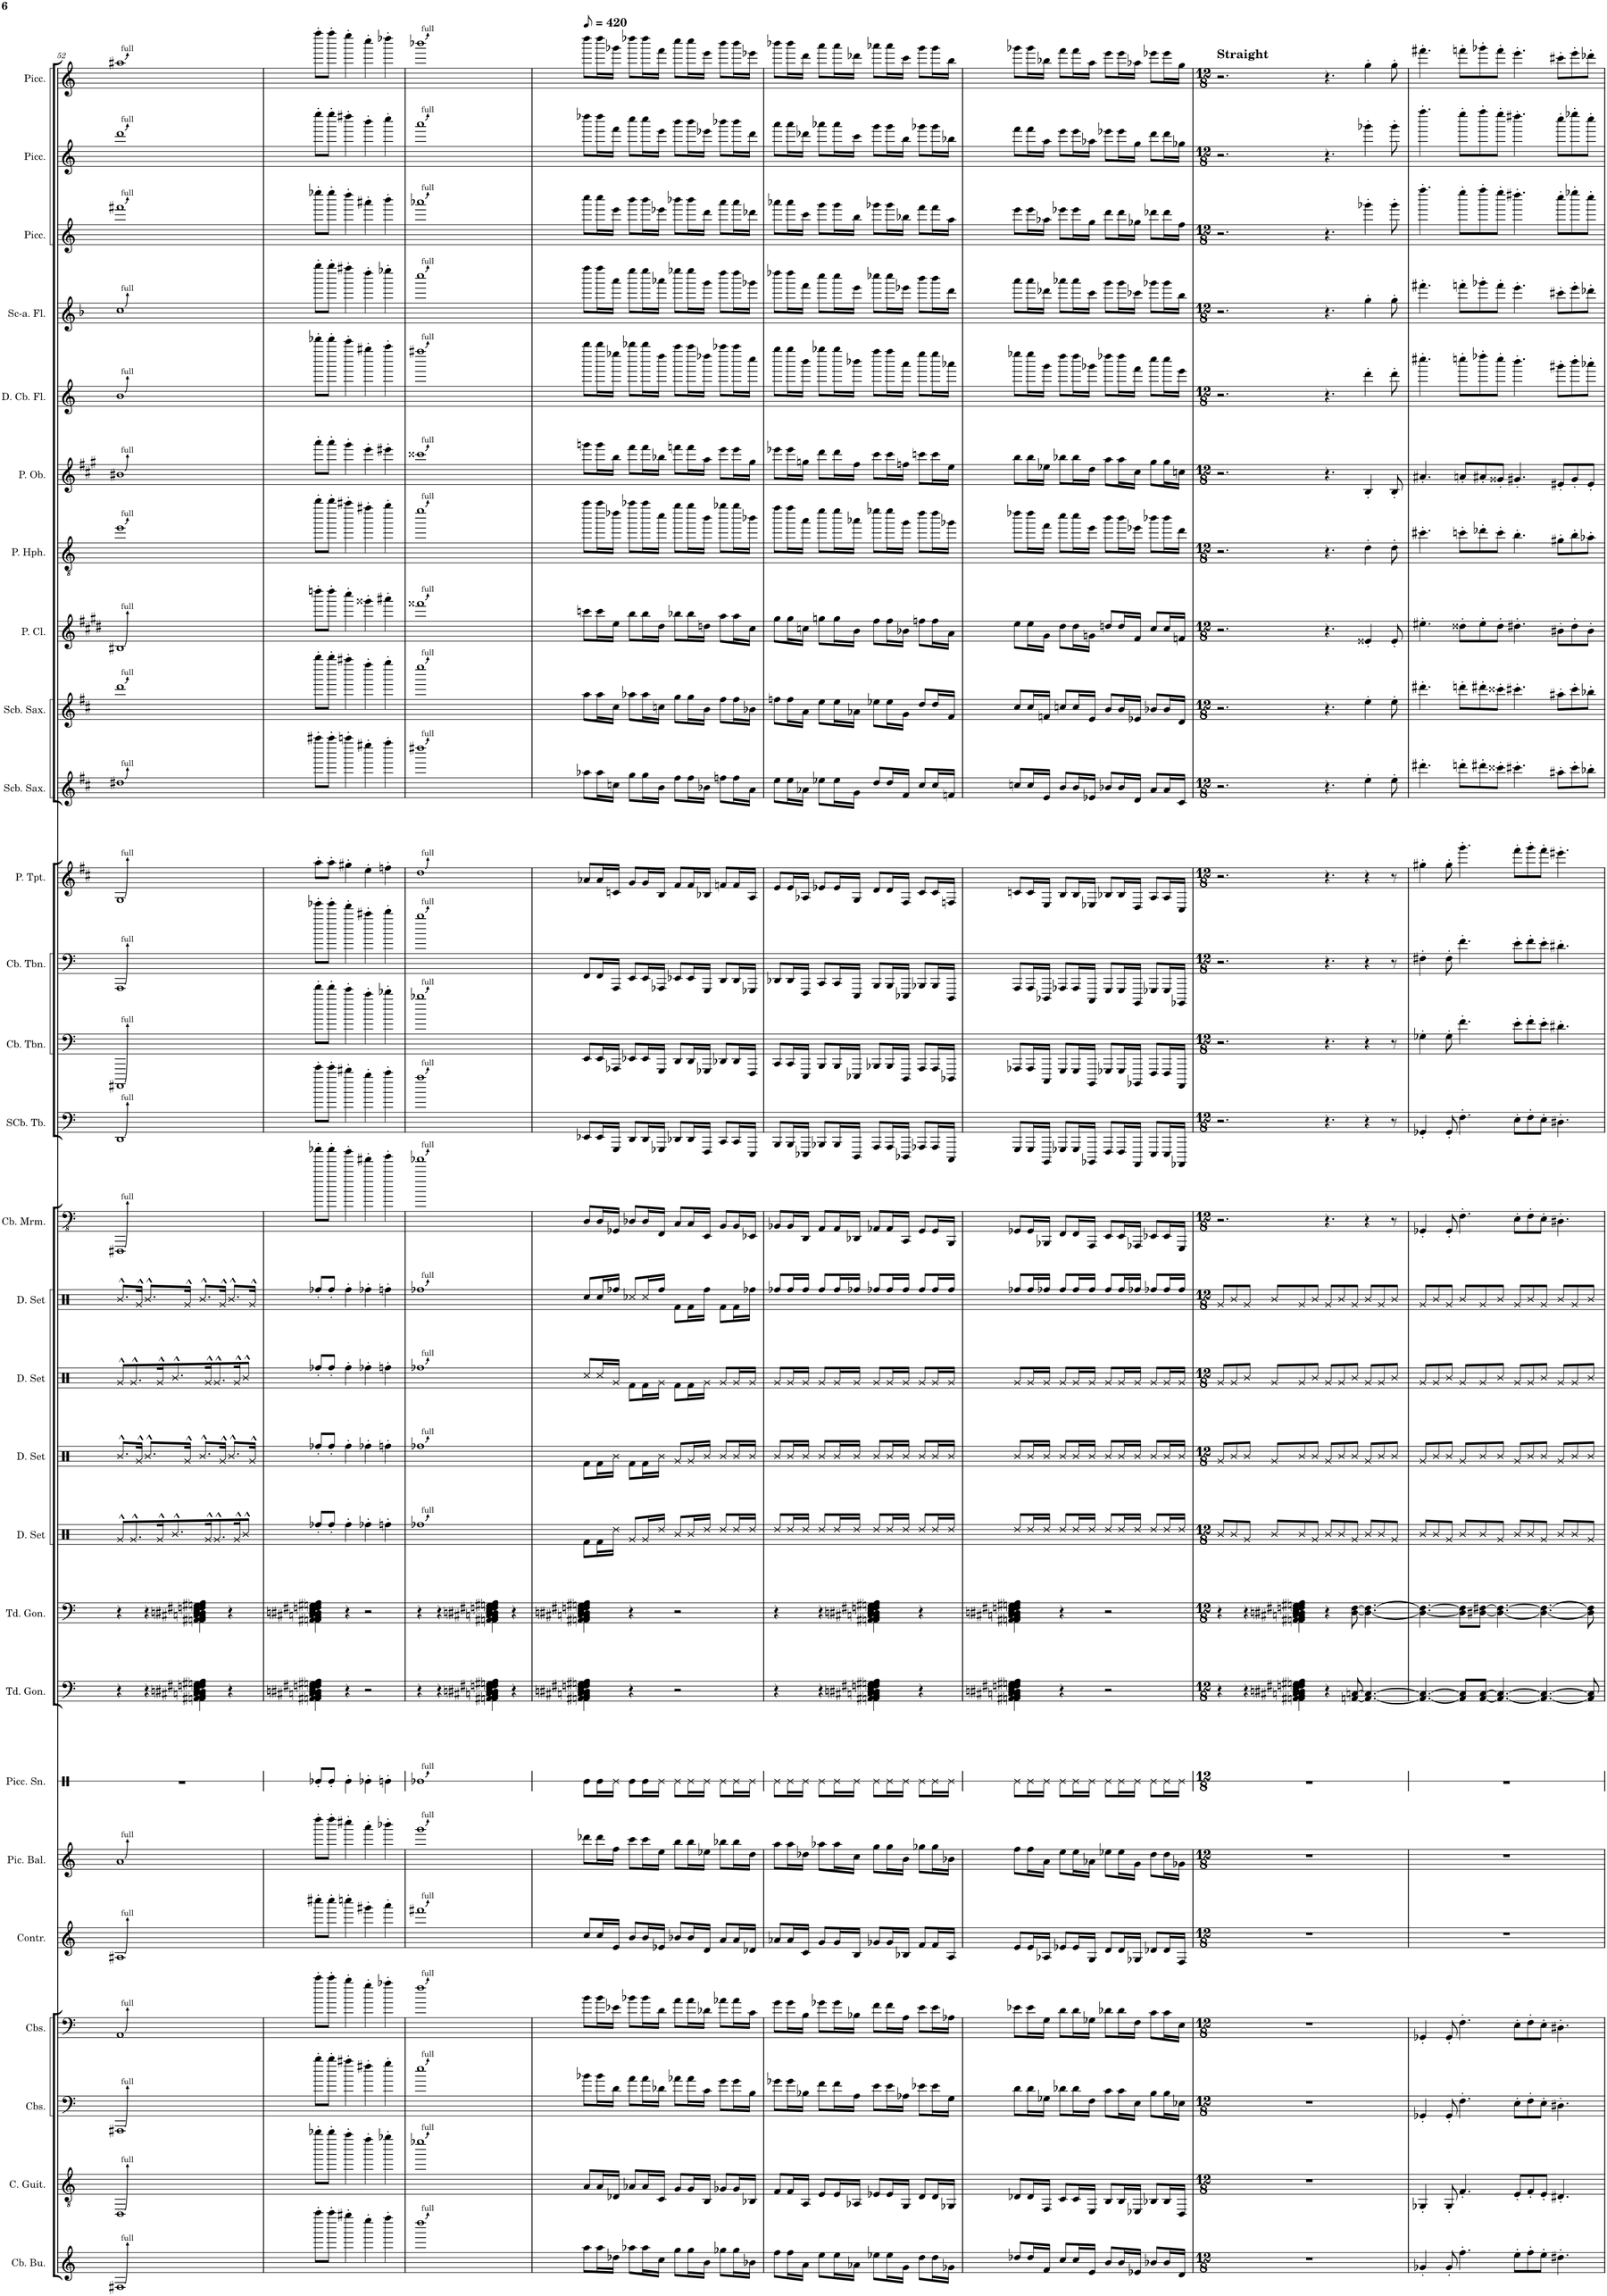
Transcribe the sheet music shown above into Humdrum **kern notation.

**kern	**kern	**kern	**kern	**kern	**kern	**kern	**kern	**kern	**kern	**kern	**kern	**kern	**kern	**kern	**kern	**kern	**kern	**kern	**kern	**kern	**kern	**kern
*part23	*part22	*part21	*part20	*part19	*part18	*part17	*part16	*part15	*part14	*part13	*part12	*part11	*part10	*part9	*part8	*part7	*part6	*part5	*part4	*part3	*part2	*part1
*staff23	*staff22	*staff21	*staff20	*staff19	*staff18	*staff17	*staff16	*staff15	*staff14	*staff13	*staff12	*staff11	*staff10	*staff9	*staff8	*staff7	*staff6	*staff5	*staff4	*staff3	*staff2	*staff1
*I"Contrabass Bugle	*I"Contra Guitar	*I"Contrabasses	*I"Contrabasses	*I"Contralto	*I"Piccolo Balalaika	*I"Tuned Gongs	*I"Tuned Gongs	*I"Contrabass Marimba	*I"Sub-Contrabass Tuba	*I"Contrabass Trombone	*I"Contrabass Trombone	*I"Piccolo Trumpet	*I"Subcontrabass Saxophone	*I"Subcontrabass Saxophone	*I"Piccolo Clarinet	*I"Piccolo Heckelphone	*I"Piccolo Oboe	*I"Double Contrabass Flute	*I"Sub Contra-alto Flute	*I"Piccolo	*I"Piccolo	*I"Piccolo
*I'Cb. Bu.	*I'C. Guit.	*I'Cbs.	*I'Cbs.	*I'Contr.	*I'Pic. Bal.	*I'Td. Gon.	*I'Td. Gon.	*I'Cb. Mrm.	*I'SCb. Tb.	*I'Cb. Tbn.	*I'Cb. Tbn.	*I'P. Tpt.	*I'Scb. Sax.	*I'Scb. Sax.	*I'P. Cl.	*I'P. Hph.	*I'P. Ob.	*I'D. Cb. Fl.	*I'Sc-a. Fl.	*I'Picc.	*I'Picc.	*I'Picc.
!!LO:PB:g=z
*clefG2	*clefGv2	*clefF4	*clefF4	*clefG2	*clefG2	*clefF4	*clefF4	*clefFv4	*clefF4	*clefF4	*clefF4	*clefG2	*clefG2	*clefG2	*clefG2	*clefGv2	*clefG2	*clefG2	*clefG2	*clefG2	*clefG2	*clefG2
*Trd14c24	*	*Trd7c12	*Trd7c12	*	*	*	*	*	*	*	*	*Trd-6c-10	*Trd22c38	*Trd22c38	*Trd-5c-8	*	*Trd-2c-3	*Trd21c36	*Trd17c29	*Trd-7c-12	*Trd-7c-12	*Trd-7c-12
*k[]	*k[]	*k[]	*k[]	*k[]	*k[]	*k[]	*k[]	*k[]	*k[]	*k[]	*k[]	*k[f#c#]	*k[f#c#]	*k[f#c#]	*k[f#c#g#d#]	*k[]	*k[f#c#g#]	*k[]	*k[b-]	*k[]	*k[]	*k[]
*M4/4	*M4/4	*M4/4	*M4/4	*M4/4	*M4/4	*M4/4	*M4/4	*M4/4	*M4/4	*M4/4	*M4/4	*M4/4	*M4/4	*M4/4	*M4/4	*M4/4	*M4/4	*M4/4	*M4/4	*M4/4	*M4/4	*M4/4
=52	=52	=52	=52	=52	=52	=52	=52	=52	=52	=52	=52	=52	=52	=52	=52	=52	=52	=52	=52	=52	=52	=52
1F#X	1DD	1AAA#X	1AA	1A#X	1a	4r	4r	1FFFF#X	1DD	1AAAA#X	1AAA	1G	1dd#X	1ddd	1B#X	1ee	1b#X	1b	1cc	1fff#X	1ddd	1aa#X
.	.	.	.	.	.	4r	4r	.	.	.	.	.	.	.	.	.	.	.	.	.	.	.
.	.	.	.	.	.	4AAn\ 4AA#X\ 4BB\ 4Cn\ 4C#X\ 4Dn\ 4D#X\ 4E\ 4Fn\ 4F#X\ 4Gn\ 4G#X\ 4A\	4AAn\ 4AA#X\ 4BB\ 4Cn\ 4C#X\ 4Dn\ 4D#X\ 4E\ 4Fn\ 4F#X\ 4Gn\ 4G#X\ 4A\	.	.	.	.	.	.	.	.	.	.	.	.	.	.	.
.	.	.	.	.	.	4r	4r	.	.	.	.	.	.	.	.	.	.	.	.	.	.	.
=53	=53	=53	=53	=53	=53	=53	=53	=53	=53	=53	=53	=53	=53	=53	=53	=53	=53	=53	=53	=53	=53	=53
8aaaa'\L	8bbb-X'\L	8bb'\L	8ccc'\L	8cccc#X'\L	8dddd'\L	4AAn\ 4AA#X\ 4BB\ 4Cn\ 4C#X\ 4Dn\ 4D#X\ 4E\ 4Fn\ 4F#X\ 4Gn\ 4G#X\ 4A\	4AAn\ 4AA#X\ 4BB\ 4Cn\ 4C#X\ 4Dn\ 4D#X\ 4E\ 4Fn\ 4F#X\ 4Gn\ 4G#X\ 4A\	8eee-X'\L	8eee'\L	8fff'\L	8ggg-X'\L	8aa'\L	8aaaa#X'\L	8bbbb'\L	8ddddn'\L	8bbb'\L	8aaa'\L	8ddddd-X'\L	8gggg'\L	8eeee-X'\L	8eeee'\L	8ffff'\L
8aaaa'\J	8bbb-'\J	8bb'\J	8ccc'\J	8cccc#'\J	8dddd'\J	.	.	8eee-'\J	8eee'\J	8fff'\J	8ggg-'\J	8aa'\J	8aaaa#'\J	8bbbb'\J	8dddd'\J	8bbb'\J	8aaa'\J	8ddddd-'\J	8gggg'\J	8eeee-'\J	8eeee'\J	8ffff'\J
4gggg#X'\	4aaa'\	4aa#X'\	4bb'\	4ccccn'\	4cccc#X'\	4r	4r	4ddd'\	4ddd#X'\	4eee'\	4fff'\	4gg#X'\	4aaaan'\	4aaaa#X'\	4cccc#'\	4aaa#X'\	4ggg#'\	4ccccc'\	4ffff#X'\	4dddd'\	4dddd#X'\	4eeee'\
4eeee'\	4fff'\	4ff#X'\	4gg'\	4ggg#X'\	4aaa'\	2r	2r	4aa#X'\	4bb'\	4ccc'\	4ccc#X'\	4ee'\	4eeee#X'\	4ffff#'\	4ggg##X'\	4fff#X'\	4eee'\	4gggg#X'\	4dddd'\	4aaa#X'\	4bbb'\	4cccc'\
4ffff'\	4ggg-X'\	4gg'\	4aa-X'\	4aaa'\	4bbb-X'\	.	.	4bb'\	4ccc'\	4ddd-X'\	4ddd'\	4ffn'\	4ffff#'\	4gggg'\	4aaa#X'\	4ggg'\	4eee#X'\	4aaaa'\	4eeee-X'\	4bbb'\	4cccc'\	4dddd-X'\
=54	=54	=54	=54	=54	=54	=54	=54	=54	=54	=54	=54	=54	=54	=54	=54	=54	=54	=54	=54	=54	=54	=54
1dddd	1eee-X	1ee	1ff	1fff#X	1ggg	4r	4r	1aa-X	1aa	1bb-X	1bb	1dd	1dddd#X	1eeee	1fff##X	1eee	1ccc##X	1ffff#X	1cccc	1aaa-X	1aaa	1bbb-X
.	.	.	.	.	.	4r	4r	.	.	.	.	.	.	.	.	.	.	.	.	.	.	.
.	.	.	.	.	.	4AAn\ 4AA#X\ 4BB\ 4Cn\ 4C#X\ 4Dn\ 4D#X\ 4E\ 4Fn\ 4F#X\ 4Gn\ 4G#X\ 4A\	4AAn\ 4AA#X\ 4BB\ 4Cn\ 4C#X\ 4Dn\ 4D#X\ 4E\ 4Fn\ 4F#X\ 4Gn\ 4G#X\ 4A\	.	.	.	.	.	.	.	.	.	.	.	.	.	.	.
.	.	.	.	.	.	4r	4r	.	.	.	.	.	.	.	.	.	.	.	.	.	.	.
=55	=55	=55	=55	=55	=55	=55	=55	=55	=55	=55	=55	=55	=55	=55	=55	=55	=55	=55	=55	=55	=55	=55
*	*	*	*	*	*	*	*	*	*	*	*	*	*	*	*	*	*	*	*	*	*	*MM210
8aa\L	8A/L	8b-X\L	8b\L	8cc/L	8ddd-X\L	4AAn\ 4AA#X\ 4BB\ 4Cn\ 4C#X\ 4Dn\ 4D#X\ 4E\ 4Fn\ 4F#X\ 4Gn\ 4G#X\ 4A\	4AAn\ 4AA#X\ 4BB\ 4Cn\ 4C#X\ 4Dn\ 4D#X\ 4E\ 4Fn\ 4F#X\ 4Gn\ 4G#X\ 4A\	8DD/L	8EE-X/L	8EE/L	8FF/L	8a-X/L	8aa-X\L	8aa\L	8cccn\L	8aaa\L	8gggn\L	8bbbb\L	8ffff\L	8cccc\L	8dddd-X\L	8dddd\L
16aa\L	16A/L	16b-\L	16b\L	16cc/L	16ddd-\L	.	.	16DD/L	16EE-/L	16EE/L	16FF/L	16a-/L	16aa-\L	16aa\L	16ccc\L	16aaa\L	16ggg\L	16bbbb\L	16ffff\L	16cccc\L	16dddd-\L	16dddd\L
16dd-X\JJ	16D-X/JJ	16d\JJ	16e-X\JJ	16e/JJ	16ff\JJ	.	.	16GGG-X/JJ	16GGG/JJ	16AAA-X/JJ	16AAA/JJ	16cn/JJ	16ccn\JJ	16cc#\JJ	16ee\JJ	16ddd-X\JJ	16bb\JJ	16eeee-X\JJ	16aaa\JJ	16eee\JJ	16fff\JJ	16ggg-X\JJ
8aa-X\L	8A-X/L	8a\L	8b-X\L	8b/L	8ccc\L	4r	4r	8DD-X/L	8DD/L	8EE-X/L	8EE/L	8g/L	8gg\L	8aa-X\L	8bb\L	8aaa-X\L	8fff#\L	8bbbb-X\L	8eeee\L	8bbb\L	8cccc\L	8dddd-X\L
16aa-\L	16A-/L	16a\L	16b-\L	16b/L	16ccc\L	.	.	16DD-/L	16DD/L	16EE-/L	16EE/L	16g/L	16gg\L	16aa-\L	16bb\L	16aaa-\L	16fff#\L	16bbbb-\L	16eeee\L	16bbb\L	16cccc\L	16dddd-\L
16cc\JJ	16C/JJ	16d-X\JJ	16d\JJ	16e-X/JJ	16ee\JJ	.	.	16FFF/JJ	16GGG-X/JJ	16GGG/JJ	16AAA-X/JJ	16B/JJ	16b\JJ	16ccn\JJ	16dd#\JJ	16ccc\JJ	16bb-X\JJ	16dddd\JJ	16aaa-X\JJ	16eee-X\JJ	16eee\JJ	16fff\JJ
8gg\L	8G/L	8a-X\L	8a\L	8b-X/L	8bb\L	2r	2r	8CC/L	8DD-X/L	8DD/L	8EE-X/L	8f#/L	8ff#\L	8gg\L	8bb-X\L	8ggg\L	8fffn\L	8aaaa\L	8eeee-X\L	8bbb-X\L	8bbb\L	8cccc\L
16gg\L	16G/L	16a-\L	16a\L	16b-/L	16bb\L	.	.	16CC/L	16DD-/L	16DD/L	16EE-/L	16f#/L	16ff#\L	16gg\L	16bb-\L	16ggg\L	16fff\L	16aaaa\L	16eeee-\L	16bbb-\L	16bbb\L	16cccc\L
16b\JJ	16BB/JJ	16c\JJ	16d-X\JJ	16d/JJ	16ee-X\JJ	.	.	16EEE/JJ	16FFF/JJ	16GGG-X/JJ	16GGG/JJ	16B-X/JJ	16b-X\JJ	16b\JJ	16ddn\JJ	16bb\JJ	16aa\JJ	16dddd-X\JJ	16ggg\JJ	16ddd\JJ	16eee-X\JJ	16eee\JJ
8gg-X\L	8G-X/L	8g\L	8a-X\L	8a/L	8bb-X\L	.	.	8BBB/L	8CC/L	8DD-X/L	8DD/L	8fn/L	8ffn\L	8ff#\L	8aa\L	8ggg-X\L	8eee\L	8aaaa-X\L	8dddd\L	8aaa\L	8bbb-X\L	8bbb\L
16gg-\L	16G-/L	16g\L	16a-\L	16a/L	16bb-\L	.	.	16BBB/L	16CC/L	16DD-/L	16DD/L	16f/L	16ff\L	16ff#\L	16aa\L	16ggg-\L	16eee\L	16aaaa-\L	16dddd\L	16aaa\L	16bbb-\L	16bbb\L
16b-X\JJ	16BB-X/JJ	16B\JJ	16c\JJ	16d-X/JJ	16dd\JJ	.	.	16EEE-X/JJ	16EEE/JJ	16FFF/JJ	16GGG-X/JJ	16A/JJ	16a\JJ	16b-X\JJ	16cc#\JJ	16bb-X\JJ	16gg#\JJ	16cccc\JJ	16ggg-X\JJ	16ddd-X\JJ	16ddd\JJ	16eee-X\JJ
=56	=56	=56	=56	=56	=56	=56	=56	=56	=56	=56	=56	=56	=56	=56	=56	=56	=56	=56	=56	=56	=56	=56
8ff\L	8F/L	8g-X\L	8g\L	8a-X/L	8aa\L	4r	4r	8BBB-X/L	8BBB/L	8CC/L	8DD-X/L	8e/L	8ee\L	8ffn\L	8gg#\L	8fff\L	8eee-X\L	8gggg\L	8dddd-X\L	8aaa-X\L	8aaa\L	8bbb-X\L
16ff\L	16F/L	16g-\L	16g\L	16a-/L	16aa\L	.	.	16BBB-/L	16BBB/L	16CC/L	16DD-/L	16e/L	16ee\L	16ff\L	16gg#\L	16fff\L	16eee-\L	16gggg\L	16dddd-\L	16aaa-\L	16aaa\L	16bbb-\L
16a\JJ	16AA/JJ	16B-X\JJ	16B\JJ	16c/JJ	16dd-X\JJ	.	.	16DDD/JJ	16EEE-X/JJ	16EEE/JJ	16FFF/JJ	16A-X/JJ	16a-X\JJ	16a\JJ	16ccn\JJ	16aa\JJ	16ggn\JJ	16bbb\JJ	16fff\JJ	16ccc\JJ	16ddd-X\JJ	16ddd\JJ
8ee\L	8E/L	8f\L	8g-X\L	8g/L	8aa-X\L	4r	4r	8AAA/L	8BBB-X/L	8BBB/L	8CC/L	8e-X/L	8ee-X\L	8ee\L	8ggn\L	8eee\L	8ddd\L	8gggg-X\L	8cccc\L	8ggg\L	8aaa-X\L	8aaa\L
16ee\L	16E/L	16f\L	16g-\L	16g/L	16aa-\L	.	.	16AAA/L	16BBB-/L	16BBB/L	16CC/L	16e-/L	16ee-\L	16ee\L	16gg\L	16eee\L	16ddd\L	16gggg-\L	16cccc\L	16ggg\L	16aaa-\L	16aaa\L
16a-X\JJ	16AA-X/JJ	16A\JJ	16B-X\JJ	16B/JJ	16cc\JJ	.	.	16DDD-X/JJ	16DDD/JJ	16EEE-X/JJ	16EEE/JJ	16G/JJ	16g\JJ	16a-X\JJ	16b\JJ	16aa-X\JJ	16ff#\JJ	16bbb-X\JJ	16eee\JJ	16bb\JJ	16ccc\JJ	16ddd-X\JJ
8ee-X\L	8E-X/L	8e\L	8f\L	8g-X/L	8gg\L	4AAn\ 4AA#X\ 4BB\ 4Cn\ 4C#X\ 4Dn\ 4D#X\ 4E\ 4Fn\ 4F#X\ 4Gn\ 4G#X\ 4A\	4AAn\ 4AA#X\ 4BB\ 4Cn\ 4C#X\ 4Dn\ 4D#X\ 4E\ 4Fn\ 4F#X\ 4Gn\ 4G#X\ 4A\	8AAA-X/L	8AAA/L	8BBB-X/L	8BBB/L	8d/L	8dd/L	8ee-X\L	8ff#\L	8eee-X\L	8ccc#\L	8ffff\L	8cccc-X\L	8ggg-X\L	8ggg\L	8aaa-X\L
16ee-\L	16E-/L	16e\L	16f\L	16g-/L	16gg\L	.	.	16AAA-/L	16AAA/L	16BBB-/L	16BBB/L	16d/L	16dd/L	16ee-\L	16ff#\L	16eee-\L	16ccc#\L	16ffff\L	16cccc-\L	16ggg-\L	16ggg\L	16aaa-\L
16g\JJ	16GG/JJ	16A-X\JJ	16A\JJ	16B-X/JJ	16b\JJ	.	.	16CCC/JJ	16DDD-X/JJ	16DDD/JJ	16EEE-X/JJ	16F#/JJ	16f#/JJ	16g\JJ	16b-X\JJ	16gg\JJ	16ffn\JJ	16aaa\JJ	16eee-X\JJ	16bb-X\JJ	16bb\JJ	16ccc\JJ
8dd\L	8D/L	8e-X\L	8e\L	8f/L	8gg-X\L	4r	4r	8GGG/L	8AAA-X/L	8AAA/L	8BBB-X/L	8c#/L	8cc#/L	8dd/L	8ffn\L	8ddd\L	8cccn\L	8eeee\L	8bbb-\L	8fff\L	8ggg-X\L	8ggg\L
16dd\L	16D/L	16e-\L	16e\L	16f/L	16gg-\L	.	.	16GGG/L	16AAA-/L	16AAA/L	16BBB-/L	16c#/L	16cc#/L	16dd/L	16ff\L	16ddd\L	16ccc\L	16eeee\L	16bbb-\L	16fff\L	16ggg-\L	16ggg\L
16g-X\JJ	16GG-X/JJ	16G\JJ	16A-X\JJ	16A/JJ	16b-X\JJ	.	.	16BBBB/JJ	16CCC/JJ	16DDD-X/JJ	16DDD/JJ	16Fn/JJ	16fn/JJ	16f#/JJ	16a\JJ	16gg-X\JJ	16ee\JJ	16aaa-X\JJ	16ddd\JJ	16aa\JJ	16bb-X\JJ	16bb\JJ
=57	=57	=57	=57	=57	=57	=57	=57	=57	=57	=57	=57	=57	=57	=57	=57	=57	=57	=57	=57	=57	=57	=57
8dd-X/L	8D-X/L	8d\L	8e-X\L	8e/L	8ff\L	4AAn\ 4AA#X\ 4BB\ 4Cn\ 4C#X\ 4Dn\ 4D#X\ 4E\ 4Fn\ 4F#X\ 4Gn\ 4G#X\ 4A\	4AAn\ 4AA#X\ 4BB\ 4Cn\ 4C#X\ 4Dn\ 4D#X\ 4E\ 4Fn\ 4F#X\ 4Gn\ 4G#X\ 4A\	8GGG-X/L	8GGG/L	8AAA-X/L	8AAA/L	8cn/L	8ccn/L	8cc#/L	8ee\L	8ddd-X\L	8bb\L	8eeee-X\L	8aaa\L	8eee\L	8fff\L	8ggg-X\L
16dd-/L	16D-/L	16d\L	16e-\L	16e/L	16ff\L	.	.	16GGG-/L	16GGG/L	16AAA-/L	16AAA/L	16c/L	16cc/L	16cc#/L	16ee\L	16ddd-\L	16bb\L	16eeee-\L	16aaa\L	16eee\L	16fff\L	16ggg-\L
16f/JJ	16FF/JJ	16G-X\JJ	16G\JJ	16A-X/JJ	16a\JJ	.	.	16BBBB-X/JJ	16BBBB/JJ	16CCC/JJ	16DDD-X/JJ	16E/JJ	16e/JJ	16fn/JJ	16g#\JJ	16ff\JJ	16ee-X\JJ	16ggg\JJ	16ddd-X\JJ	16aa-X\JJ	16aa\JJ	16bb-X\JJ
8cc/L	8C/L	8d-X\L	8d\L	8e-X/L	8ee\L	4r	4r	8FFF/L	8GGG-X/L	8GGG/L	8AAA-X/L	8B/L	8b/L	8ccn/L	8dd#\L	8ccc\L	8bb-X\L	8dddd\L	8aaa-X\L	8eee-X\L	8eee\L	8fff\L
16cc/L	16C/L	16d-\L	16d\L	16e-/L	16ee\L	.	.	16FFF/L	16GGG-/L	16GGG/L	16AAA-/L	16B/L	16b/L	16cc/L	16dd#\L	16ccc\L	16bb-\L	16dddd\L	16aaa-\L	16eee-\L	16eee\L	16fff\L
16e/JJ	16EE/JJ	16F\JJ	16G-X\JJ	16G/JJ	16a-X\JJ	.	.	16AAAA/JJ	16BBBB-X/JJ	16BBBB/JJ	16CCC/JJ	16E-X/JJ	16e-X/JJ	16e/JJ	16gn\JJ	16ee\JJ	16dd\JJ	16ggg-X\JJ	16ccc\JJ	16gg\JJ	16aa-X\JJ	16aa\JJ
8b/L	8BB/L	8c\L	8d-X\L	8d/L	8ee-X\L	2r	2r	8EEE/L	8FFF/L	8GGG-X/L	8GGG/L	8B-X/L	8b-X/L	8b/L	8ddn/L	8bb\L	8aa\L	8dddd-X\L	8ggg\L	8ddd\L	8eee-X\L	8eee\L
16b/L	16BB/L	16c\L	16d-\L	16d/L	16ee-\L	.	.	16EEE/L	16FFF/L	16GGG-/L	16GGG/L	16B-/L	16b-/L	16b/L	16dd/L	16bb\L	16aa\L	16dddd-\L	16ggg\L	16ddd\L	16eee-\L	16eee\L
16e-X/JJ	16EE-X/JJ	16E\JJ	16F\JJ	16G-X/JJ	16g\JJ	.	.	16AAAA-X/JJ	16AAAA/JJ	16BBBB-X/JJ	16BBBB/JJ	16D/JJ	16d/JJ	16e-X/JJ	16f#/JJ	16ee-X\JJ	16cc#\JJ	16fff\JJ	16ccc-X\JJ	16gg-X\JJ	16gg\JJ	16aa-X\JJ
8b-X/L	8BB-X/L	8B\L	8c\L	8d-X/L	8dd\L	.	.	8EEE-X/L	8EEE/L	8FFF/L	8GGG-X/L	8A/L	8a/L	8b-X/L	8cc#/L	8bb-X\L	8gg#\L	8cccc\L	8ggg-X\L	8ddd-X\L	8ddd\L	8eee-X\L
16b-/L	16BB-/L	16B\L	16c\L	16d-/L	16dd\L	.	.	16EEE-/L	16EEE/L	16FFF/L	16GGG-/L	16A/L	16a/L	16b-/L	16cc#/L	16bb-\L	16gg#\L	16cccc\L	16ggg-\L	16ddd-\L	16ddd\L	16eee-\L
16d/JJ	16DD/JJ	16E-X\JJ	16E\JJ	16F/JJ	16g-X\JJ	.	.	16GGGG/JJ	16AAAA-X/JJ	16AAAA/JJ	16BBBB-X/JJ	16C#/JJ	16c#/JJ	16d/JJ	16fn/JJ	16dd\JJ	16ccn\JJ	16eee\JJ	16bb-\JJ	16ff\JJ	16gg-X\JJ	16gg\JJ
=58	=58	=58	=58	=58	=58	=58	=58	=58	=58	=58	=58	=58	=58	=58	=58	=58	=58	=58	=58	=58	=58	=58
*M12/8	*M12/8	*M12/8	*M12/8	*M12/8	*M12/8	*M12/8	*M12/8	*M12/8	*M12/8	*M12/8	*M12/8	*M12/8	*M12/8	*M12/8	*M12/8	*M12/8	*M12/8	*M12/8	*M12/8	*M12/8	*M12/8	*M12/8
!	!	!	!	!	!	!	!	!	!	!	!	!	!	!	!	!	!	!	!	!	!	!LO:TX:a:B:t=Straight
1.r	1.r	1.r	1.r	1.r	1.r	4r	4r	2.r	2.r	2.r	2.r	2.r	2.r	2.r	2.r	2.r	2.r	2.r	2.r	2.r	2.r	2.r
.	.	.	.	.	.	4r	4r	.	.	.	.	.	.	.	.	.	.	.	.	.	.	.
.	.	.	.	.	.	4AAn\ 4AA#X\ 4BB\ 4Cn\ 4C#X\ 4Dn\ 4D#X\ 4E\ 4Fn\ 4F#X\ 4Gn\ 4G#X\ 4A\	4AAn\ 4AA#X\ 4BB\ 4Cn\ 4C#X\ 4Dn\ 4D#X\ 4E\ 4Fn\ 4F#X\ 4Gn\ 4G#X\ 4A\	.	.	.	.	.	.	.	.	.	.	.	.	.	.	.
.	.	.	.	.	.	4r	4r	4.r	4.r	4.r	4.r	4.r	4.r	4.r	4.r	4.r	4.r	4.r	4.r	4.r	4.r	4.r
.	.	.	.	.	.	[8AAn/ [8Cn/	[8D#\ [8F#\	.	.	.	.	.	.	.	.	.	.	.	.	.	.	.
.	.	.	.	.	.	4.AA/_ 4.C/_	4.D#\_ 4.F#\_	4r	4r	4r	4r	4r	4ee'\	4ee'\	4e##X'/	4d'\	4B'/	4ddd'\	4gg'\	4ggg-X'\	4ggg-X'\	4gg'\
.	.	.	.	.	.	.	.	8r	8r	8r	8r	8r	8ee'\	8ee'\	8e##'/	8d'\	8B'/	8ddd'\	8gg'\	8ggg-'\	8ggg-'\	8gg'\
=59	=59	=59	=59	=59	=59	=59	=59	=59	=59	=59	=59	=59	=59	=59	=59	=59	=59	=59	=59	=59	=59	=59
4g-X'/	4GG-X'/	4GG-X'/	4GG-X'/	1.r	1.r	4.AA/_ 4.C/_	4.D#\_ 4.F#\_	4GGG-X'/	4GG-X'/	4G-X'\	4F#X'\	4gg#X'\	4.ddd#X'\	4.ddd#X'\	4.ee#X'\	4.cc#X'\	4.a#X'/	4.cccc#X'\	4.fff#X'\	4.ffff'\	4.ffff'\	4.fff#X'\
8g-'/	8GG-'/	8GG-'/	8GG-'/	.	.	.	.	8GGG-'/	8GG-'/	8G-'\	8F#'\	8gg#'\	.	.	.	.	.	.	.	.	.	.
4.ff'\	4.F'/	4.F'\	4.F'\	.	.	8AA/] 8C/]L	8D#\] 8F#\]L	4.FF'\	4.F'\	4.f'\	4.f'\	4.ggg'\	8dddn'\L	8dddn'\L	8dd##X'\L	8ccn'\L	8an'/L	8ccccn'\L	8fffn'\L	8eeee'\L	8eeee'\L	8fffn'\L
.	.	.	.	.	.	[8AA/ [8C/J	[8D#X\ [8F#X\J	.	.	.	.	.	8ddd#X'\	8ddd#X'\	8ee#'\	8dd-X'\	8a#X'/	8dddd-X'\	8ggg-X'\	8ffff'\	8ffff'\	8ggg-X'\
.	.	.	.	.	.	4.AA/_ 4.C/_	4.D#\_ 4.F#\_	.	.	.	.	.	8ccc##X'\J	8ccc##X'\J	8dd##'\J	8cc'\J	8g##X'/J	8cccc'\J	8fff'\J	8eeee'\J	8eeee'\J	8fff'\J
8ee'\L	8E'/L	8E'\L	8E'\L	.	.	.	.	8EE'\L	8E'\L	8e'\L	8e'\L	8fff#'\L	4.ccc#X'\	4.ccc#X'\	4.dd#X'\	4.b'\	4.g#X'/	4.bbb'\	4.eee'\	4.dddd#X'\	4.dddd#X'\	4.eee'\
8ff'\	8F'/	8F'\	8F'\	.	.	.	.	8FF'\	8F'\	8f'\	8f'\	8ggg'\	.	.	.	.	.	.	.	.	.	.
8ee'\J	8E'/J	8E'\J	8E'\J	.	.	4.AA/_ 4.C/_	4.D#\_ 4.F#\_	8EE'\J	8E'\J	8e'\J	8e'\J	8fff#'\J	.	.	.	.	.	.	.	.	.	.
4.dd#X'\	4.D#X'/	4.D#X'\	4.D#X'\	.	.	.	.	4.DD#X'\	4.D#X'\	4.d#X'\	4.d#X'\	4.eee#X'\	8aa#X'\L	8aa#X'\L	8b#X'\L	8g#X'\L	8e#X'/L	8ggg#X'\L	8ccc#X'\L	8cccc'\L	8cccc'\L	8ccc#X'\L
.	.	.	.	.	.	.	.	.	.	.	.	.	8ccc#'\	8ccc#'\	8dd#'\	8b'\	8g#'/	8bbb'\	8eee'\	8eeee-X'\	8eeee-X'\	8eee'\
.	.	.	.	.	.	8AA/] 8C/]	8D#\] 8F#\]	.	.	.	.	.	8bb-X'\J	8bb-X'\J	8b#'\J	8a-X'\J	8e#'/J	8aaa-X'\J	8ddd-X'\J	8cccc'\J	8cccc'\J	8ddd-X'\J
=	=	=	=	=	=	=	=	=	=	=	=	=	=	=	=	=	=	=	=	=	=	=
*-	*-	*-	*-	*-	*-	*-	*-	*-	*-	*-	*-	*-	*-	*-	*-	*-	*-	*-	*-	*-	*-	*-
